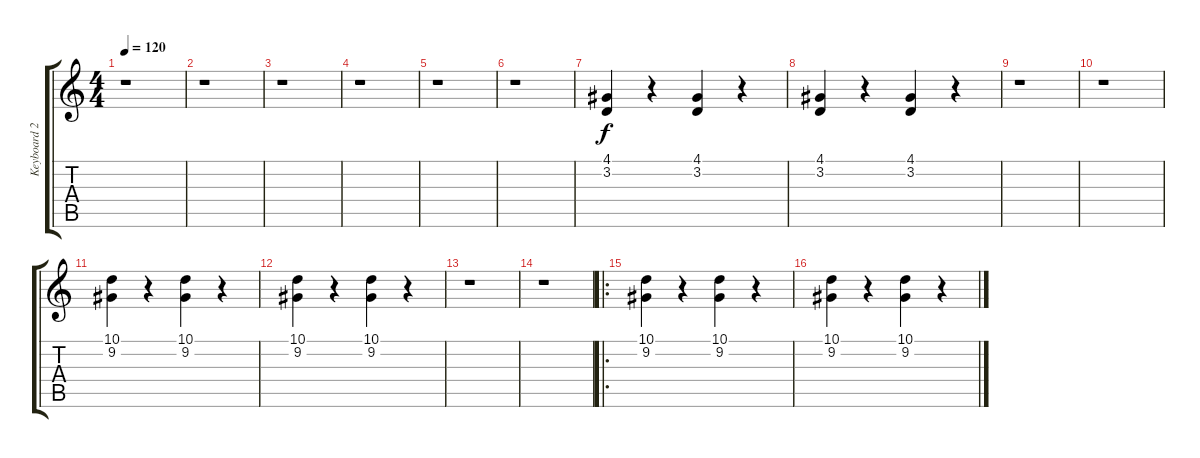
\track ("Keyboard 2" "Keyboard 2") {instrument choiraahs}
\staff {score tabs}
\tuning (E4 B3 G3 D3 A2 D2) {hide}
\ts (4 4)
\tempo 120
\clef g2
\ks c
r.1{dy f} |
r.1 |
r.1 |
r.1 |
r.1 |
r.1 |
(4.1 3.2).4 r.4 (4.1 3.2).4 r.4 |
(4.1 3.2).4 r.4 (4.1 3.2).4 r.4 |
r.1 |
r.1 |
(10.1 9.2).4 r.4 (10.1 9.2).4 r.4 |
(10.1 9.2).4 r.4 (10.1 9.2).4 r.4 |
r.1 |
r.1 |
\ro
(10.1 9.2).4 r.4 (10.1 9.2).4 r.4 |
(10.1 9.2).4 r.4 (10.1 9.2).4 r.4
